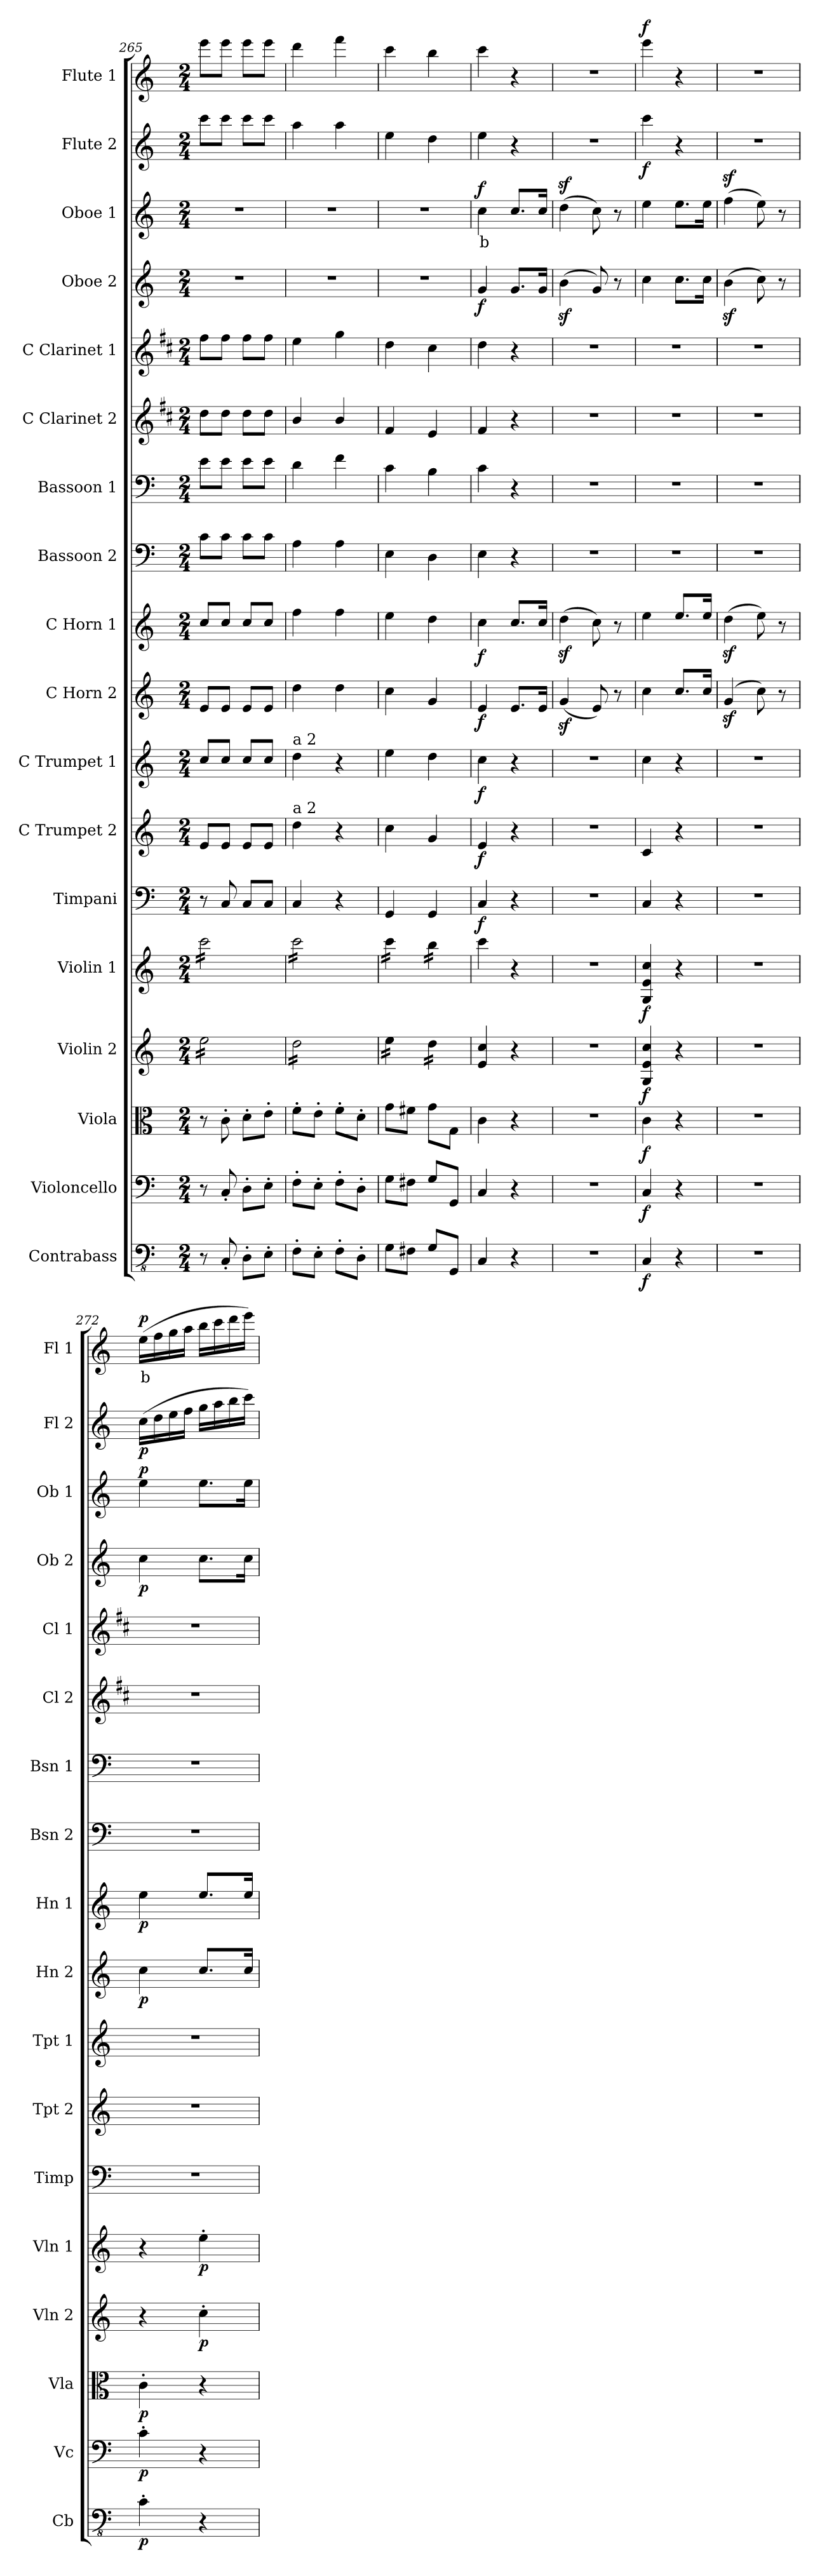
**kern	**dynam	**kern	**dynam	**kern	**dynam	**kern	**dynam	**kern	**dynam	**kern	**dynam	**kern	**dynam	**kern	**dynam	**kern	**dynam	**kern	**dynam	**kern	**kern	**kern	**kern	**kern	**dynam	**kern	**text	**dynam	**kern	**dynam	**kern	**text	**dynam
*part18	*part18	*part17	*part17	*part16	*part16	*part15	*part15	*part14	*part14	*part13	*part13	*part12	*part12	*part11	*part11	*part10	*part10	*part9	*part9	*part8	*part7	*part6	*part5	*part4	*part4	*part3	*part3	*part3	*part2	*part2	*part1	*part1	*part1
*staff18	*staff18	*staff17	*staff17	*staff16	*staff16	*staff15	*staff15	*staff14	*staff14	*staff13	*staff13	*staff12	*staff12	*staff11	*staff11	*staff10	*staff10	*staff9	*staff9	*staff8	*staff7	*staff6	*staff5	*staff4	*staff4	*staff3	*staff3	*staff3	*staff2	*staff2	*staff1	*staff1	*staff1
*I"Contrabass	*	*I"Violoncello	*	*I"Viola	*	*I"Violin 2	*	*I"Violin 1	*	*I"Timpani	*	*I"C Trumpet 2	*	*I"C Trumpet 1	*	*I"C Horn 2	*	*I"C Horn 1	*	*I"Bassoon 2	*I"Bassoon 1	*I"C Clarinet 2	*I"C Clarinet 1	*I"Oboe 2	*	*I"Oboe 1	*	*	*I"Flute 2	*	*I"Flute 1	*	*
*I'Cb	*	*I'Vc	*	*I'Vla	*	*I'Vln 2	*	*I'Vln 1	*	*I'Timp	*	*I'Tpt 2	*	*I'Tpt 1	*	*I'Hn 2	*	*I'Hn 1	*	*I'Bsn 2	*I'Bsn 1	*I'Cl 2	*I'Cl 1	*I'Ob 2	*	*I'Ob 1	*	*	*I'Fl 2	*	*I'Fl 1	*	*
*clefFv4	*	*clefF4	*	*clefC3	*	*clefG2	*	*clefG2	*	*clefF4	*	*clefG2	*	*clefG2	*	*clefG2	*	*clefG2	*	*clefF4	*clefF4	*clefG2	*clefG2	*clefG2	*	*clefG2	*	*	*clefG2	*	*clefG2	*	*
*	*	*	*	*	*	*	*	*	*	*	*	*	*	*	*	*ITrd7c12	*	*ITrd7c12	*	*	*	*ITrd1c2	*ITrd1c2	*	*	*	*	*	*	*	*	*	*
*k[]	*	*k[]	*	*k[]	*	*k[]	*	*k[]	*	*k[]	*	*k[]	*	*k[]	*	*k[]	*	*k[]	*	*k[]	*k[]	*k[]	*k[]	*k[]	*	*k[]	*	*	*k[]	*	*k[]	*	*
*M2/4	*	*M2/4	*	*M2/4	*	*M2/4	*	*M2/4	*	*M2/4	*	*M2/4	*	*M2/4	*	*M2/4	*	*M2/4	*	*M2/4	*M2/4	*M2/4	*M2/4	*M2/4	*	*M2/4	*	*	*M2/4	*	*M2/4	*	*
=265	=265	=265	=265	=265	=265	=265	=265	=265	=265	=265	=265	=265	=265	=265	=265	=265	=265	=265	=265	=265	=265	=265	=265	=265	=265	=265	=265	=265	=265	=265	=265	=265	=265
*	*	*	*	*	*	*tremolo	*	*	*	*	*	*	*	*	*	*	*	*	*	*	*	*	*	*	*	*	*	*	*	*	*	*	*
*	*	*	*	*	*	*	*	*tremolo	*	*	*	*	*	*	*	*	*	*	*	*	*	*	*	*	*	*	*	*	*	*	*	*	*
8r	.	8r	.	8r	.	16ee\LL	.	16ccc\LL	.	8r	.	8e/L	.	8cc/L	.	8E/L	.	8c/L	.	8c\L	8e\L	8cc\L	8ee\L	2r	.	2r	.	.	8ccc\L	.	8eee\L	.	.
.	.	.	.	.	.	16ee\	.	16ccc\	.	.	.	.	.	.	.	.	.	.	.	.	.	.	.	.	.	.	.	.	.	.	.	.	.
8CC'/	.	8C'/	.	8c'\	.	16ee\	.	16ccc\	.	8C/	.	8e/J	.	8cc/J	.	8E/J	.	8c/J	.	8c\J	8e\J	8cc\J	8ee\J	.	.	.	.	.	8ccc\J	.	8eee\J	.	.
.	.	.	.	.	.	16ee\	.	16ccc\	.	.	.	.	.	.	.	.	.	.	.	.	.	.	.	.	.	.	.	.	.	.	.	.	.
8DD'\L	.	8D'\L	.	8d'\L	.	16ee\	.	16ccc\	.	8C/L	.	8e/L	.	8cc/L	.	8E/L	.	8c/L	.	8c\L	8e\L	8cc\L	8ee\L	.	.	.	.	.	8ccc\L	.	8eee\L	.	.
.	.	.	.	.	.	16ee\	.	16ccc\	.	.	.	.	.	.	.	.	.	.	.	.	.	.	.	.	.	.	.	.	.	.	.	.	.
8EE'\J	.	8E'\J	.	8e'\J	.	16ee\	.	16ccc\	.	8C/J	.	8e/J	.	8cc/J	.	8E/J	.	8c/J	.	8c\J	8e\J	8cc\J	8ee\J	.	.	.	.	.	8ccc\J	.	8eee\J	.	.
.	.	.	.	.	.	16ee\JJ	.	16ccc\JJ	.	.	.	.	.	.	.	.	.	.	.	.	.	.	.	.	.	.	.	.	.	.	.	.	.
=266	=266	=266	=266	=266	=266	=266	=266	=266	=266	=266	=266	=266	=266	=266	=266	=266	=266	=266	=266	=266	=266	=266	=266	=266	=266	=266	=266	=266	=266	=266	=266	=266	=266
!	!	!	!	!	!	!	!	!	!	!	!	!	!	!LO:TX:a:t=a 2	!	!	!	!	!	!	!	!	!	!	!	!	!	!	!	!	!	!	!
!	!	!	!	!	!	!	!	!	!	!	!	!LO:TX:a:t=a 2	!	!	!	!	!	!	!	!	!	!	!	!	!	!	!	!	!	!	!	!	!
8FF'\L	.	8F'\L	.	8f'\L	.	16dd\LL	.	16ccc\LL	.	4C/	.	4dd\	.	4dd\	.	4d\	.	4f\	.	4A\	4d\	4a/	4dd\	2r	.	2r	.	.	4aa\	.	4ddd\	.	.
.	.	.	.	.	.	16dd\	.	16ccc\	.	.	.	.	.	.	.	.	.	.	.	.	.	.	.	.	.	.	.	.	.	.	.	.	.
8EE'\J	.	8E'\J	.	8e'\J	.	16dd\	.	16ccc\	.	.	.	.	.	.	.	.	.	.	.	.	.	.	.	.	.	.	.	.	.	.	.	.	.
.	.	.	.	.	.	16dd\	.	16ccc\	.	.	.	.	.	.	.	.	.	.	.	.	.	.	.	.	.	.	.	.	.	.	.	.	.
8FF'\L	.	8F'\L	.	8f'\L	.	16dd\	.	16ccc\	.	4r	.	4r	.	4r	.	4d\	.	4f\	.	4A\	4f\	4a/	4ff\	.	.	.	.	.	4aa\	.	4fff\	.	.
.	.	.	.	.	.	16dd\	.	16ccc\	.	.	.	.	.	.	.	.	.	.	.	.	.	.	.	.	.	.	.	.	.	.	.	.	.
8DD'\J	.	8D'\J	.	8d'\J	.	16dd\	.	16ccc\	.	.	.	.	.	.	.	.	.	.	.	.	.	.	.	.	.	.	.	.	.	.	.	.	.
.	.	.	.	.	.	16dd\JJ	.	16ccc\JJ	.	.	.	.	.	.	.	.	.	.	.	.	.	.	.	.	.	.	.	.	.	.	.	.	.
=267	=267	=267	=267	=267	=267	=267	=267	=267	=267	=267	=267	=267	=267	=267	=267	=267	=267	=267	=267	=267	=267	=267	=267	=267	=267	=267	=267	=267	=267	=267	=267	=267	=267
8GG\L	.	8G\L	.	8g\L	.	16ee\LL	.	16ccc\LL	.	4GG/	.	4cc\	.	4ee\	.	4c\	.	4e\	.	4E\	4c\	4e/	4cc\	2r	.	2r	.	.	4ee\	.	4ccc\	.	.
.	.	.	.	.	.	16ee\	.	16ccc\	.	.	.	.	.	.	.	.	.	.	.	.	.	.	.	.	.	.	.	.	.	.	.	.	.
8FF#X\J	.	8F#X\J	.	8f#X\J	.	16ee\	.	16ccc\	.	.	.	.	.	.	.	.	.	.	.	.	.	.	.	.	.	.	.	.	.	.	.	.	.
.	.	.	.	.	.	16ee\JJ	.	16ccc\JJ	.	.	.	.	.	.	.	.	.	.	.	.	.	.	.	.	.	.	.	.	.	.	.	.	.
8GG/L	.	8G/L	.	8g\L	.	16dd\LL	.	16bb\LL	.	4GG/	.	4g/	.	4dd\	.	4G/	.	4d\	.	4D\	4B\	4d/	4b\	.	.	.	.	.	4dd\	.	4bb\	.	.
.	.	.	.	.	.	16dd\	.	16bb\	.	.	.	.	.	.	.	.	.	.	.	.	.	.	.	.	.	.	.	.	.	.	.	.	.
8GGG/J	.	8GG/J	.	8G\J	.	16dd\	.	16bb\	.	.	.	.	.	.	.	.	.	.	.	.	.	.	.	.	.	.	.	.	.	.	.	.	.
.	.	.	.	.	.	16dd\JJ	.	16bb\JJ	.	.	.	.	.	.	.	.	.	.	.	.	.	.	.	.	.	.	.	.	.	.	.	.	.
*	*	*	*	*	*	*	*	*Xtremolo	*	*	*	*	*	*	*	*	*	*	*	*	*	*	*	*	*	*	*	*	*	*	*	*	*
*	*	*	*	*	*	*Xtremolo	*	*	*	*	*	*	*	*	*	*	*	*	*	*	*	*	*	*	*	*	*	*	*	*	*	*	*
=268	=268	=268	=268	=268	=268	=268	=268	=268	=268	=268	=268	=268	=268	=268	=268	=268	=268	=268	=268	=268	=268	=268	=268	=268	=268	=268	=268	=268	=268	=268	=268	=268	=268
!	!	!	!	!	!	!	!	!	!	!	!LO:DY:b	!	!LO:DY:b	!	!LO:DY:b	!	!LO:DY:b	!	!LO:DY:b	!	!	!	!	!	!LO:DY:b	!	!LO:LY:b:color=#FF0000	!LO:DY:b	!	!	!	!	!
4CC/	.	4C/	.	4c\	.	4e/ 4cc/	.	4ccc\	.	4C/	f	4e/	f	4cc\	f	4E/	f	4c\	f	4E\	4c\	4e/	4cc\	4g/	f	4cc\	b	f	4ee\	.	4ccc\	.	.
4r	.	4r	.	4r	.	4r	.	4r	.	4r	.	4r	.	4r	.	8.E/L	.	8.c/L	.	4r	4r	4r	4r	8.g/L	.	8.cc/L	.	.	4r	.	4r	.	.
.	.	.	.	.	.	.	.	.	.	.	.	.	.	.	.	16E/Jk	.	16c/Jk	.	.	.	.	.	16g/Jk	.	16cc/Jk	.	.	.	.	.	.	.
=269	=269	=269	=269	=269	=269	=269	=269	=269	=269	=269	=269	=269	=269	=269	=269	=269	=269	=269	=269	=269	=269	=269	=269	=269	=269	=269	=269	=269	=269	=269	=269	=269	=269
2r	.	2r	.	2r	.	2r	.	2r	.	2r	.	2r	.	2r	.	(4Gz</	.	(4dz<\	.	2r	2r	2r	2r	(4bz<\	.	(4ddz<\	.	.	2r	.	2r	.	.
.	.	.	.	.	.	.	.	.	.	.	.	.	.	.	.	8E/)	.	8c\)	.	.	.	.	.	8g/)	.	8cc\)	.	.	.	.	.	.	.
.	.	.	.	.	.	.	.	.	.	.	.	.	.	.	.	8r	.	8r	.	.	.	.	.	8r	.	8r	.	.	.	.	.	.	.
=270	=270	=270	=270	=270	=270	=270	=270	=270	=270	=270	=270	=270	=270	=270	=270	=270	=270	=270	=270	=270	=270	=270	=270	=270	=270	=270	=270	=270	=270	=270	=270	=270	=270
!	!LO:DY:b	!	!LO:DY:b	!	!LO:DY:b	!	!LO:DY:b	!	!LO:DY:b	!	!	!	!	!	!	!	!	!	!	!	!	!	!	!	!	!	!	!	!	!LO:DY:b	!	!	!LO:DY:b
4CC/	f	4C/	f	4c\	f	4G/ 4e/ 4cc/	f	4G/ 4e/ 4cc/	f	4C/	.	4c/	.	4cc\	.	4c\	.	4e\	.	2r	2r	2r	2r	4cc\	.	4ee\	.	.	4ccc\	f	4eee\	.	f
4r	.	4r	.	4r	.	4r	.	4r	.	4r	.	4r	.	4r	.	8.c/L	.	8.e/L	.	.	.	.	.	8.cc\L	.	8.ee\L	.	.	4r	.	4r	.	.
.	.	.	.	.	.	.	.	.	.	.	.	.	.	.	.	16c/Jk	.	16e/Jk	.	.	.	.	.	16cc\Jk	.	16ee\Jk	.	.	.	.	.	.	.
=271	=271	=271	=271	=271	=271	=271	=271	=271	=271	=271	=271	=271	=271	=271	=271	=271	=271	=271	=271	=271	=271	=271	=271	=271	=271	=271	=271	=271	=271	=271	=271	=271	=271
2r	.	2r	.	2r	.	2r	.	2r	.	2r	.	2r	.	2r	.	(4Gz</	.	(4dz<\	.	2r	2r	2r	2r	(4bz<\	.	(4ffz<\	.	.	2r	.	2r	.	.
.	.	.	.	.	.	.	.	.	.	.	.	.	.	.	.	8c\)	.	8e\)	.	.	.	.	.	8cc\)	.	8ee\)	.	.	.	.	.	.	.
.	.	.	.	.	.	.	.	.	.	.	.	.	.	.	.	8r	.	8r	.	.	.	.	.	8r	.	8r	.	.	.	.	.	.	.
=272	=272	=272	=272	=272	=272	=272	=272	=272	=272	=272	=272	=272	=272	=272	=272	=272	=272	=272	=272	=272	=272	=272	=272	=272	=272	=272	=272	=272	=272	=272	=272	=272	=272
!	!LO:DY:b	!	!LO:DY:b	!	!LO:DY:b	!	!	!	!	!	!	!	!	!	!	!	!LO:DY:b	!	!LO:DY:b	!	!	!	!	!	!LO:DY:b	!	!	!LO:DY:b	!	!LO:DY:b	!	!LO:LY:b:color=#FF0000	!LO:DY:b
4C'\	p	4c'\	p	4c'\	p	4r	.	4r	.	2r	.	2r	.	2r	.	4c\	p	4e\	p	2r	2r	2r	2r	4cc\	p	4ee\	.	p	(16cc\LL	p	(16ee\LL	b	p
.	.	.	.	.	.	.	.	.	.	.	.	.	.	.	.	.	.	.	.	.	.	.	.	.	.	.	.	.	16dd\	.	16ff\	.	.
.	.	.	.	.	.	.	.	.	.	.	.	.	.	.	.	.	.	.	.	.	.	.	.	.	.	.	.	.	16ee\	.	16gg\	.	.
.	.	.	.	.	.	.	.	.	.	.	.	.	.	.	.	.	.	.	.	.	.	.	.	.	.	.	.	.	16ff\JJ	.	16aa\JJ	.	.
!	!	!	!	!	!	!	!LO:DY:b	!	!LO:DY:b	!	!	!	!	!	!	!	!	!	!	!	!	!	!	!	!	!	!	!	!	!	!	!	!
4r	.	4r	.	4r	.	4cc'\	p	4ee'\	p	.	.	.	.	.	.	8.c/L	.	8.e/L	.	.	.	.	.	8.cc\L	.	8.ee\L	.	.	16gg\LL	.	16bb\LL	.	.
.	.	.	.	.	.	.	.	.	.	.	.	.	.	.	.	.	.	.	.	.	.	.	.	.	.	.	.	.	16aa\	.	16ccc\	.	.
.	.	.	.	.	.	.	.	.	.	.	.	.	.	.	.	.	.	.	.	.	.	.	.	.	.	.	.	.	16bb\	.	16ddd\	.	.
.	.	.	.	.	.	.	.	.	.	.	.	.	.	.	.	16c/Jk	.	16e/Jk	.	.	.	.	.	16cc\Jk	.	16ee\Jk	.	.	16ccc\JJ)	.	16eee\JJ)	.	.
=	=	=	=	=	=	=	=	=	=	=	=	=	=	=	=	=	=	=	=	=	=	=	=	=	=	=	=	=	=	=	=	=	=
*-	*-	*-	*-	*-	*-	*-	*-	*-	*-	*-	*-	*-	*-	*-	*-	*-	*-	*-	*-	*-	*-	*-	*-	*-	*-	*-	*-	*-	*-	*-	*-	*-	*-
